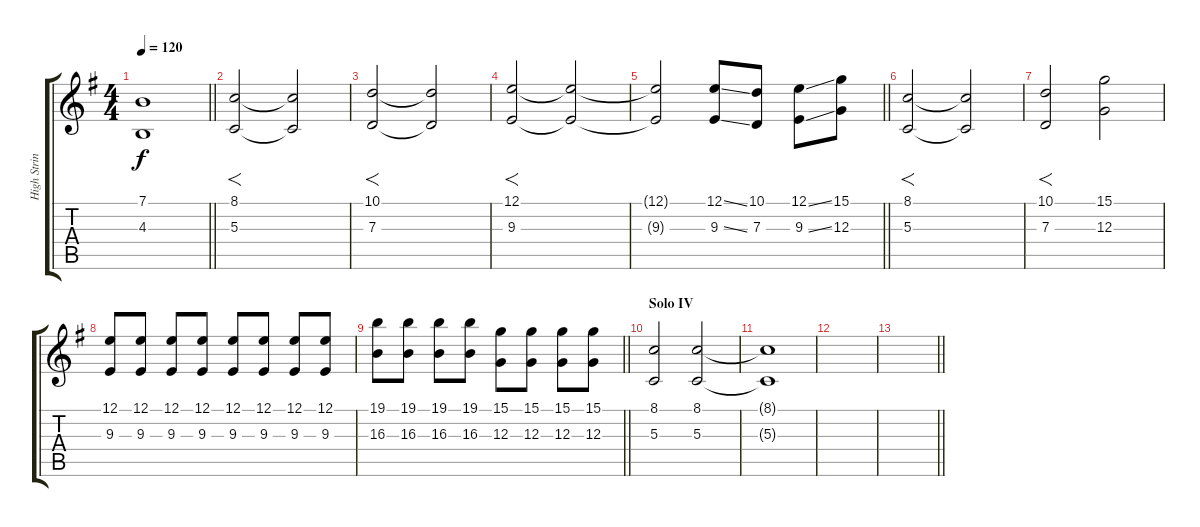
\track ("High Strings Standard" "High Strin") {instrument stringensemble1}
\staff {score tabs}
\tuning (E4 B3 G3 D3 A2 E2) {hide}
\ts (4 4)
\tempo 120
\clef g2
\barLineRight lightlight
\ks eminor
(7.1{t} 4.3{t}).1{dy f} |
\section ("" "")
(8.1 5.3).2{f volume 12 instrument stringensemble1} (8.1{t} 5.3{t}).2 |
(10.1 7.3).2{f} (10.1{t} 7.3{t}).2 |
(12.1 9.3).2{f} (12.1{t} 9.3{t}).2 |
\barLineRight lightlight
(12.1{t} 9.3{t}).2 (12.1{ss} 9.3{ss}).8 (10.1 7.3).8 (12.1{ss} 9.3{ss}).8 (15.1 12.3).8 |
(8.1 5.3).2{f} (8.1{t} 5.3{t}).2 |
(10.1 7.3).2{f} (15.1 12.3).2 |
(12.1 9.3).8 (12.1 9.3).8 (12.1 9.3).8 (12.1 9.3).8 (12.1 9.3).8 (12.1 9.3).8 (12.1 9.3).8 (12.1 9.3).8 |
\barLineRight lightlight
(19.1 16.3).8 (19.1 16.3).8 (19.1 16.3).8 (19.1 16.3).8 (15.1 12.3).8 (15.1 12.3).8 (15.1 12.3).8 (15.1 12.3).8 |
\section ("" "Solo IV")
(8.1 5.3).2 (8.1 5.3).2{volume 0} |
(8.1{t} 5.3{t}).1 |
|
\barLineRight lightlight
